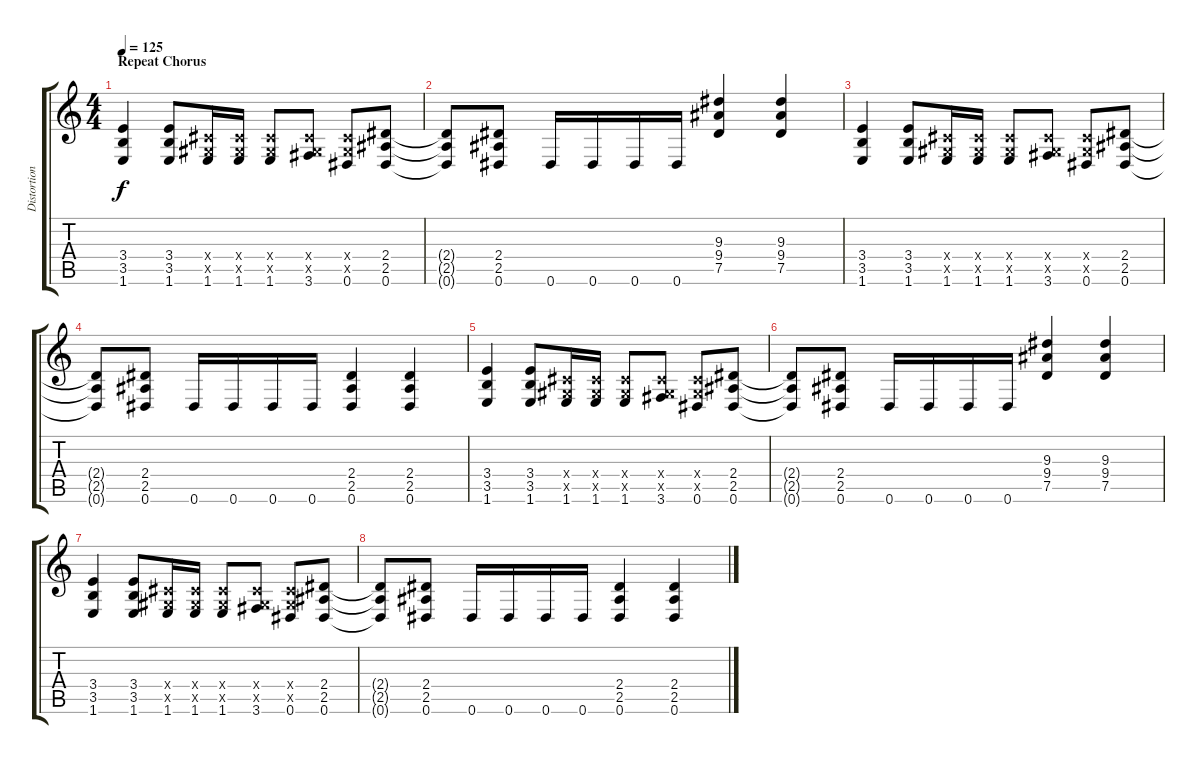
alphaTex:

\track ("Distortion Guitar" "Distortion") {instrument distortionguitar}
\staff {score tabs}
\tuning (Eb4 Bb3 Gb3 Db3 Ab2 Eb2) {hide}
\ts (4 4)
\section ("" "Repeat Chorus")
\tempo 125
\clef g2
\ks c
(3.4 3.5 1.6).4{dy f} (3.4 3.5 1.6).8 (0.4{x} 0.5{x} 1.6).16 (0.4{x} 0.5{x} 1.6).16 (0.4{x} 0.5{x} 1.6).8 (0.4{x} 0.5{x} 3.6).8 (0.4{x} 0.5{x} 0.6).8 (2.4 2.5 0.6).8 |
(2.4{t} 2.5{t} 0.6{t}).8 (2.4 2.5 0.6).8 0.6.16 0.6.16 0.6.16 0.6.16 (9.3 9.4 7.5).4 (9.3 9.4 7.5).4 |
(3.4 3.5 1.6).4 (3.4 3.5 1.6).8 (0.4{x} 0.5{x} 1.6).16 (0.4{x} 0.5{x} 1.6).16 (0.4{x} 0.5{x} 1.6).8 (0.4{x} 0.5{x} 3.6).8 (0.4{x} 0.5{x} 0.6).8 (2.4 2.5 0.6).8 |
(2.4{t} 2.5{t} 0.6{t}).8 (2.4 2.5 0.6).8 0.6.16 0.6.16 0.6.16 0.6.16 (2.4 2.5 0.6).4 (2.4 2.5 0.6).4 |
(3.4 3.5 1.6).4 (3.4 3.5 1.6).8 (0.4{x} 0.5{x} 1.6).16 (0.4{x} 0.5{x} 1.6).16 (0.4{x} 0.5{x} 1.6).8 (0.4{x} 0.5{x} 3.6).8 (0.4{x} 0.5{x} 0.6).8 (2.4 2.5 0.6).8 |
(2.4{t} 2.5{t} 0.6{t}).8 (2.4 2.5 0.6).8 0.6.16 0.6.16 0.6.16 0.6.16 (9.3 9.4 7.5).4 (9.3 9.4 7.5).4 |
(3.4 3.5 1.6).4 (3.4 3.5 1.6).8 (0.4{x} 0.5{x} 1.6).16 (0.4{x} 0.5{x} 1.6).16 (0.4{x} 0.5{x} 1.6).8 (0.4{x} 0.5{x} 3.6).8 (0.4{x} 0.5{x} 0.6).8 (2.4 2.5 0.6).8 |
(2.4{t} 2.5{t} 0.6{t}).8 (2.4 2.5 0.6).8 0.6.16 0.6.16 0.6.16 0.6.16 (2.4 2.5 0.6).4 (2.4 2.5 0.6).4
